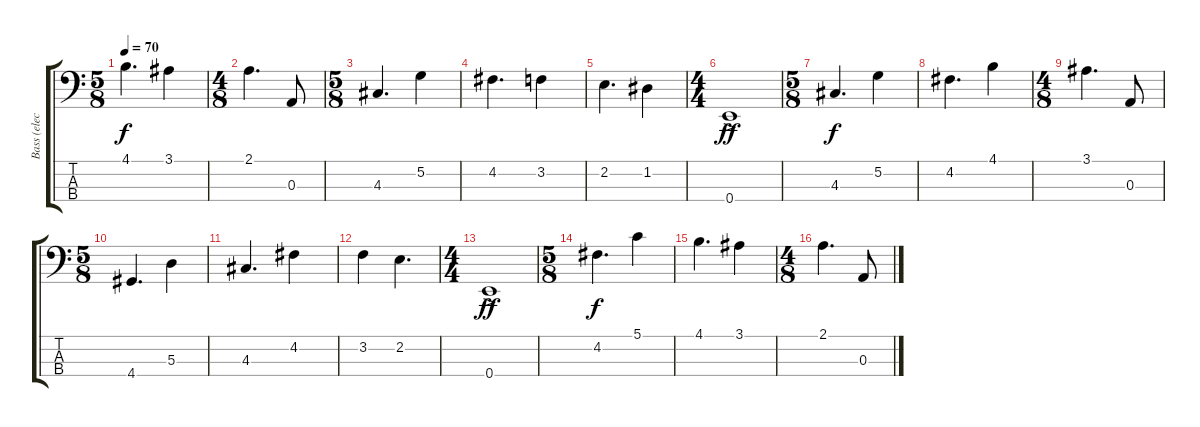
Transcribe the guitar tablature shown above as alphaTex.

\track ("Bass (elec.)" "Bass (elec") {instrument electricbassfinger}
\staff {score tabs}
\tuning (G2 D2 A1 E1) {hide}
\ts (5 8)
\tempo 70
\clef f4
\ks c
4.1.4{d dy f} 3.1.4 |
\ts (4 8)
2.1.4{d} 0.3.8 |
\ts (5 8)
4.3.4{d} 5.2.4 |
4.2.4{d} 3.2.4 |
2.2.4{d} 1.2.4 |
\ts (4 4)
0.4{ac}.1{dy ff} |
\ts (5 8)
4.3.4{d dy f} 5.2.4 |
4.2.4{d} 4.1.4 |
\ts (4 8)
3.1.4{d} 0.3.8 |
\ts (5 8)
4.4.4{d} 5.3.4 |
4.3.4{d} 4.2.4 |
3.2.4 2.2.4{d} |
\ts (4 4)
0.4{ac}.1{dy ff} |
\ts (5 8)
4.2.4{d dy f} 5.1.4 |
4.1.4{d} 3.1.4 |
\ts (4 8)
2.1.4{d} 0.3.8
